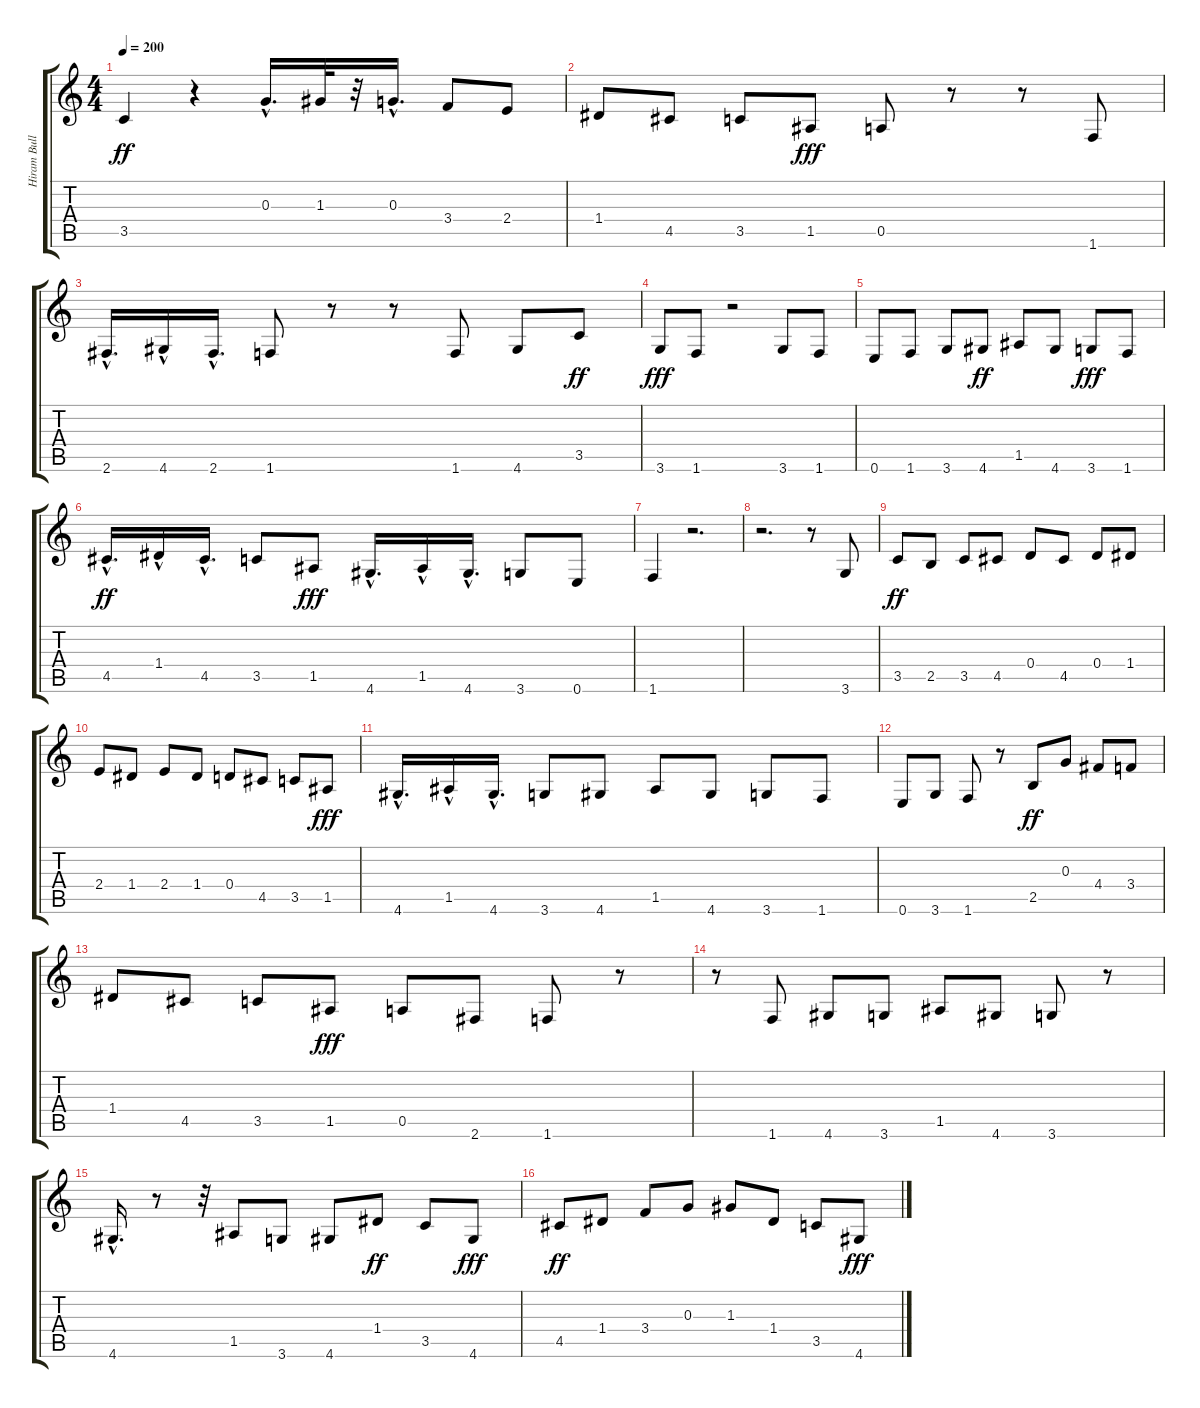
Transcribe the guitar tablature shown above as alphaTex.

\track ("Hiram Bullock" "Hiram Bull") {instrument electricguitarjazz}
\staff {score tabs}
\tuning (E4 B3 G3 D3 A2 E2) {hide}
\ts (4 4)
\tempo 200
\clef g2
\ks c
3.5.4{dy ff} r.4 0.3{hac}.16{d} 1.3.32 r.32 0.3{hac}.16{d} 3.4.8 2.4.8 |
1.4.8 4.5.8 3.5.8 1.5.8{dy fff} 0.5.8 r.8 r.8 1.6.8 |
2.6{hac}.16{d} 4.6{hac}.16 2.6{hac}.16{d} 1.6.8 r.8 r.8 1.6.8 4.6.8 3.5.8{dy ff} |
3.6.8{dy fff} 1.6.8 r.2 3.6.8 1.6.8 |
0.6.8 1.6.8 3.6.8 4.6.8{dy ff} 1.5.8 4.6.8 3.6.8{dy fff} 1.6.8 |
4.5{hac}.16{d dy ff} 1.4{hac}.16 4.5{hac}.16{d} 3.5.8 1.5.8{dy fff} 4.6{hac}.16{d} 1.5{hac}.16 4.6{hac}.16{d} 3.6.8 0.6.8 |
1.6.4 r.2{d} |
r.2{d} r.8 3.6.8 |
3.5.8{dy ff} 2.5.8 3.5.8 4.5.8 0.4.8 4.5.8 0.4.8 1.4.8 |
2.4.8 1.4.8 2.4.8 1.4.8 0.4.8 4.5.8 3.5.8 1.5.8{dy fff} |
4.6{hac}.16{d} 1.5{hac}.16 4.6{hac}.16{d} 3.6.8 4.6.8 1.5.8 4.6.8 3.6.8 1.6.8 |
0.6.8 3.6.8 1.6.8 r.8 2.5.8{dy ff} 0.3.8 4.4.8 3.4.8 |
1.4.8 4.5.8 3.5.8 1.5.8{dy fff} 0.5.8 2.6.8 1.6.8 r.8 |
r.8 1.6.8 4.6.8 3.6.8 1.5.8 4.6.8 3.6.8 r.8 |
4.6{hac}.16{d} r.8 r.32 1.5.8 3.6.8 4.6.8 1.4.8{dy ff} 3.5.8 4.6.8{dy fff} |
4.5.8{dy ff} 1.4.8 3.4.8 0.3.8 1.3.8 1.4.8 3.5.8 4.6.8{dy fff}
